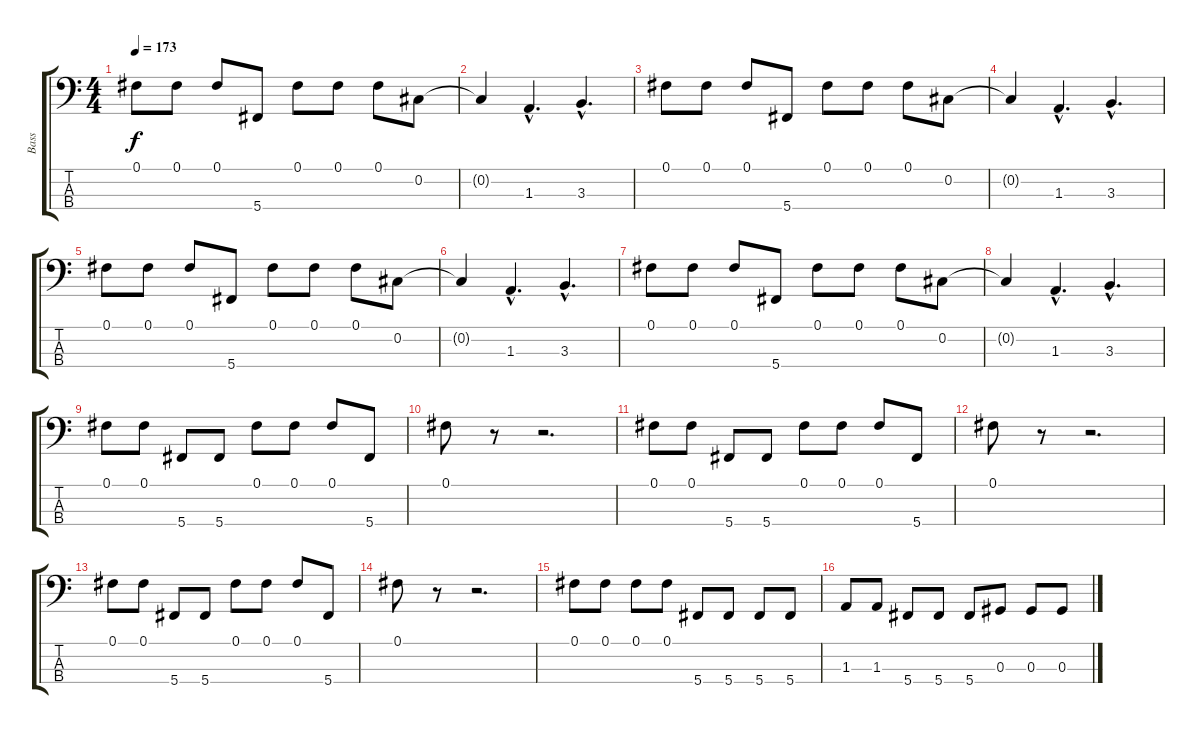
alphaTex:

\track ("Bass" "Bass") {instrument electricbassfinger}
\staff {score tabs}
\tuning (Gb2 Db2 Ab1 Db1) {hide}
\ts (4 4)
\tempo 173
\clef f4
\ks c
0.1.8{dy f} 0.1.8 0.1.8 5.4.8 0.1.8 0.1.8 0.1.8 0.2.8 |
0.2{t}.4 1.3{hac}.4{d} 3.3{hac}.4{d} |
0.1.8 0.1.8 0.1.8 5.4.8 0.1.8 0.1.8 0.1.8 0.2.8 |
0.2{t}.4 1.3{hac}.4{d} 3.3{hac}.4{d} |
0.1.8 0.1.8 0.1.8 5.4.8 0.1.8 0.1.8 0.1.8 0.2.8 |
0.2{t}.4 1.3{hac}.4{d} 3.3{hac}.4{d} |
0.1.8 0.1.8 0.1.8 5.4.8 0.1.8 0.1.8 0.1.8 0.2.8 |
0.2{t}.4 1.3{hac}.4{d} 3.3{hac}.4{d} |
0.1.8 0.1.8 5.4.8 5.4.8 0.1.8 0.1.8 0.1.8 5.4.8 |
0.1.8 r.8 r.2{d} |
0.1.8 0.1.8 5.4.8 5.4.8 0.1.8 0.1.8 0.1.8 5.4.8 |
0.1.8 r.8 r.2{d} |
0.1.8 0.1.8 5.4.8 5.4.8 0.1.8 0.1.8 0.1.8 5.4.8 |
0.1.8 r.8 r.2{d} |
0.1.8 0.1.8 0.1.8 0.1.8 5.4.8 5.4.8 5.4.8 5.4.8 |
1.3.8 1.3.8 5.4.8 5.4.8 5.4.8 0.3.8 0.3.8 0.3.8
